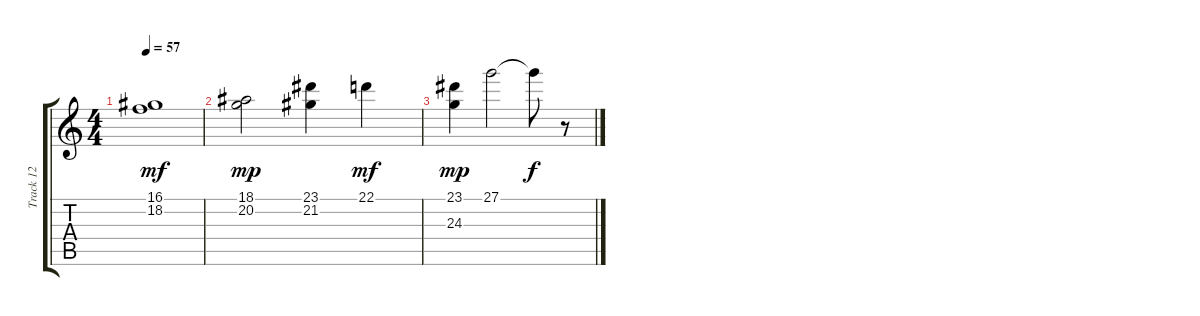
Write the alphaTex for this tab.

\track ("Track 12" "Track 12") {instrument synthvoice}
\staff {score tabs}
\tuning (E4 B3 G3 D3 A2 E2) {hide}
\ts (4 4)
\tempo 57
\clef g2
\ks c
(16.1 18.2).1{dy mf} |
(18.1 20.2).2{dy mp} (23.1 21.2).4 22.1.4{dy mf} |
(23.1 24.3).4{dy mp} 27.1.2 27.1{t}.8{dy f} r.8
